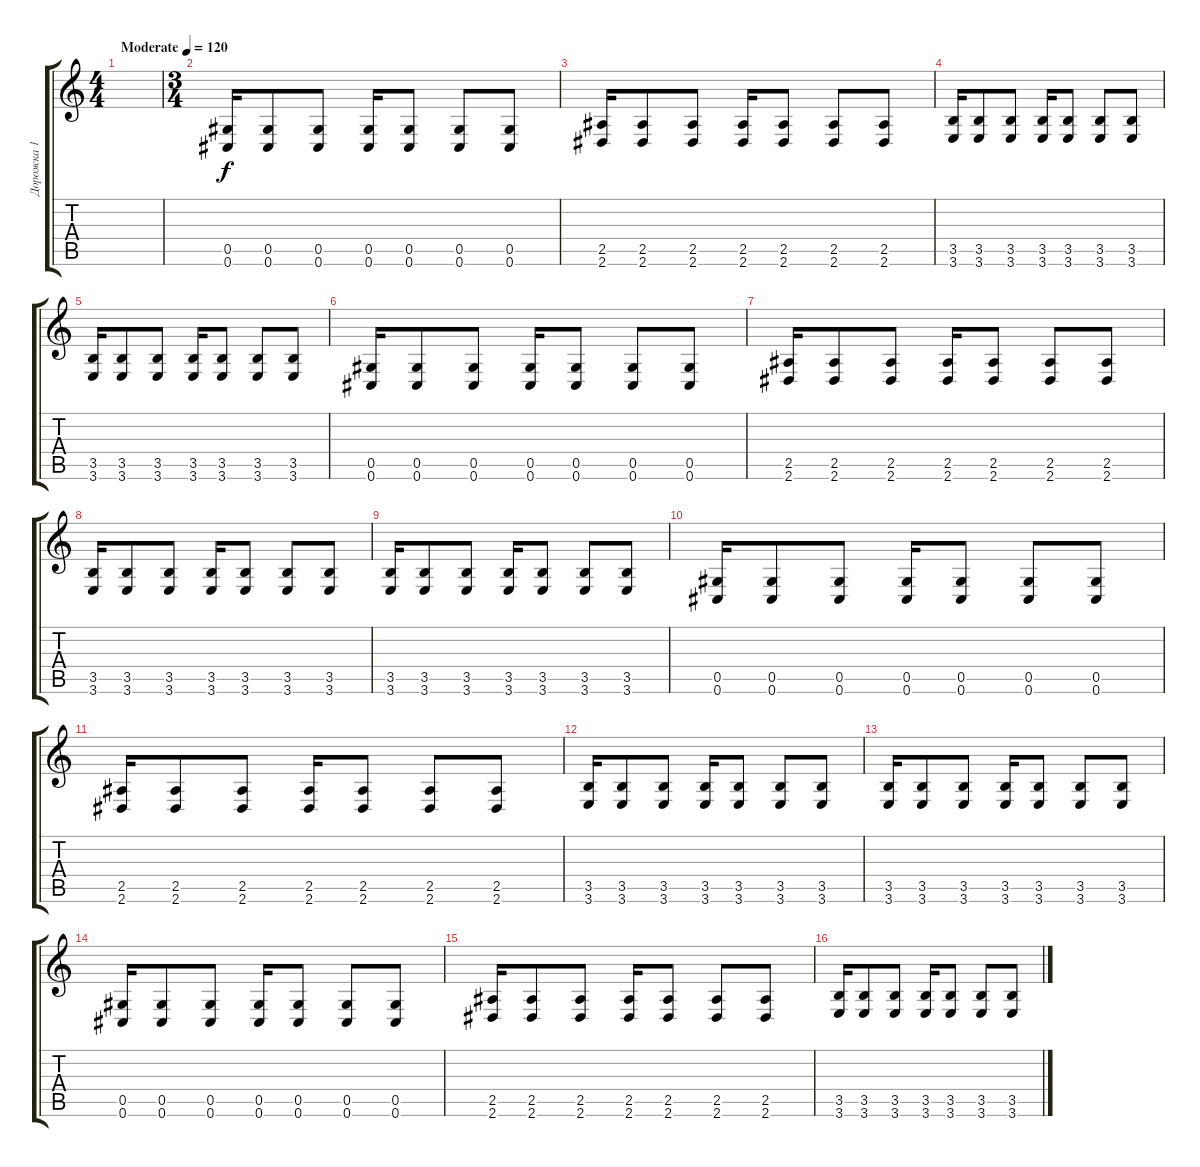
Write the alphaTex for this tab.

\track ("Дорожка 1" "Дорожка 1") {instrument distortionguitar}
\staff {score tabs}
\tuning (Eb4 Bb3 Gb3 Db3 Ab2 Db2) {hide}
\ts (4 4)
\tempo (120 "Moderate")
\clef g2
\ks c
|
\ts (3 4)
(0.5 0.6).16 (0.5 0.6).8 (0.5 0.6).8 (0.5 0.6).16 (0.5 0.6).8 (0.5 0.6).8 (0.5 0.6).8 |
(2.5 2.6).16 (2.5 2.6).8 (2.5 2.6).8 (2.5 2.6).16 (2.5 2.6).8 (2.5 2.6).8 (2.5 2.6).8 |
(3.5 3.6).16 (3.5 3.6).8 (3.5 3.6).8 (3.5 3.6).16 (3.5 3.6).8 (3.5 3.6).8 (3.5 3.6).8 |
(3.5 3.6).16 (3.5 3.6).8 (3.5 3.6).8 (3.5 3.6).16 (3.5 3.6).8 (3.5 3.6).8 (3.5 3.6).8 |
(0.5 0.6).16 (0.5 0.6).8 (0.5 0.6).8 (0.5 0.6).16 (0.5 0.6).8 (0.5 0.6).8 (0.5 0.6).8 |
(2.5 2.6).16 (2.5 2.6).8 (2.5 2.6).8 (2.5 2.6).16 (2.5 2.6).8 (2.5 2.6).8 (2.5 2.6).8 |
(3.5 3.6).16 (3.5 3.6).8 (3.5 3.6).8 (3.5 3.6).16 (3.5 3.6).8 (3.5 3.6).8 (3.5 3.6).8 |
(3.5 3.6).16 (3.5 3.6).8 (3.5 3.6).8 (3.5 3.6).16 (3.5 3.6).8 (3.5 3.6).8 (3.5 3.6).8 |
(0.5 0.6).16 (0.5 0.6).8 (0.5 0.6).8 (0.5 0.6).16 (0.5 0.6).8 (0.5 0.6).8 (0.5 0.6).8 |
(2.5 2.6).16 (2.5 2.6).8 (2.5 2.6).8 (2.5 2.6).16 (2.5 2.6).8 (2.5 2.6).8 (2.5 2.6).8 |
(3.5 3.6).16 (3.5 3.6).8 (3.5 3.6).8 (3.5 3.6).16 (3.5 3.6).8 (3.5 3.6).8 (3.5 3.6).8 |
(3.5 3.6).16 (3.5 3.6).8 (3.5 3.6).8 (3.5 3.6).16 (3.5 3.6).8 (3.5 3.6).8 (3.5 3.6).8 |
(0.5 0.6).16 (0.5 0.6).8 (0.5 0.6).8 (0.5 0.6).16 (0.5 0.6).8 (0.5 0.6).8 (0.5 0.6).8 |
(2.5 2.6).16 (2.5 2.6).8 (2.5 2.6).8 (2.5 2.6).16 (2.5 2.6).8 (2.5 2.6).8 (2.5 2.6).8 |
(3.5 3.6).16 (3.5 3.6).8 (3.5 3.6).8 (3.5 3.6).16 (3.5 3.6).8 (3.5 3.6).8 (3.5 3.6).8
